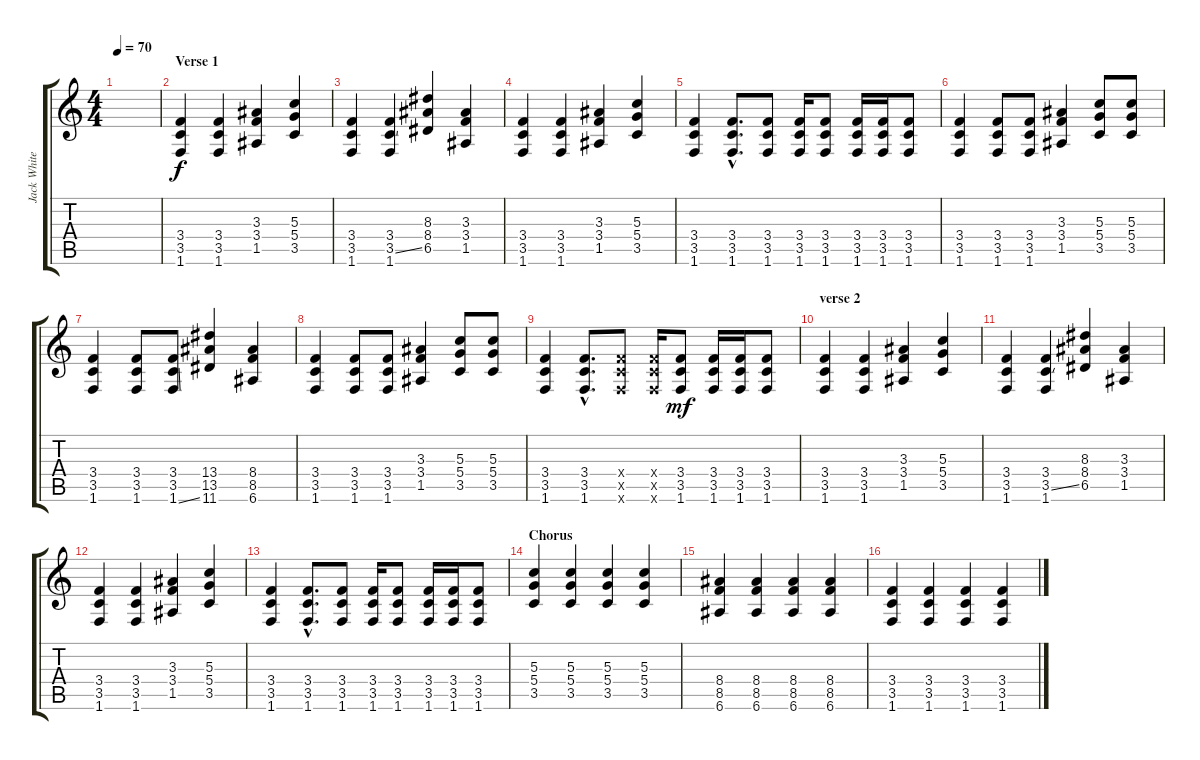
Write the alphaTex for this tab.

\track ("Jack White (Guitar)" "Jack White") {instrument acousticguitarnylon}
\staff {score tabs}
\tuning (E4 B3 G3 D3 A2 E2) {hide}
\ts (4 4)
\tempo 70
\clef g2
\ks c
|
\section ("" "Verse 1")
(3.4 3.5 1.6).4 (3.4 3.5 1.6).4 (3.3 3.4 1.5).4 (5.3 5.4 3.5).4 |
(3.4 3.5 1.6).4 (3.4 3.5{ss} 1.6).4 (8.3 8.4 6.5).4 (3.3 3.4 1.5).4 |
(3.4 3.5 1.6).4 (3.4 3.5 1.6).4 (3.3 3.4 1.5).4 (5.3 5.4 3.5).4 |
(3.4 3.5 1.6).4 (3.4{hac} 3.5{hac} 1.6{hac}).8{d} (3.4 3.5 1.6).8 (3.4 3.5 1.6).16 (3.4 3.5 1.6).8 (3.4 3.5 1.6).16 (3.4 3.5 1.6).16 (3.4 3.5 1.6).8 |
(3.4 3.5 1.6).4 (3.4 3.5 1.6).8 (3.4 3.5 1.6).8 (3.3 3.4 1.5).4 (5.3 5.4 3.5).8 (5.3 5.4 3.5).8 |
(3.4 3.5 1.6).4 (3.4 3.5 1.6).8 (3.4 3.5 1.6{ss}).8 (13.4 13.5 11.6).4 (8.4 8.5 6.6).4 |
(3.4 3.5 1.6).4 (3.4 3.5 1.6).8 (3.4 3.5 1.6).8 (3.3 3.4 1.5).4 (5.3 5.4 3.5).8 (5.3 5.4 3.5).8 |
(3.4 3.5 1.6).4 (3.4{hac} 3.5{hac} 1.6{hac}).8{d} (3.4{x} 3.5{x} 1.6{x}).8{dy f} (3.4{x} 3.5{x} 1.6{x}).16 (3.4 3.5 1.6).8{dy mf} (3.4 3.5 1.6).16 (3.4 3.5 1.6).16 (3.4 3.5 1.6).8 |
\section ("" "verse 2")
(3.4 3.5 1.6).4 (3.4 3.5 1.6).4 (3.3 3.4 1.5).4 (5.3 5.4 3.5).4 |
(3.4 3.5 1.6).4 (3.4 3.5{ss} 1.6).4 (8.3 8.4 6.5).4 (3.3 3.4 1.5).4 |
(3.4 3.5 1.6).4 (3.4 3.5 1.6).4 (3.3 3.4 1.5).4 (5.3 5.4 3.5).4 |
(3.4 3.5 1.6).4 (3.4{hac} 3.5{hac} 1.6{hac}).8{d} (3.4 3.5 1.6).8 (3.4 3.5 1.6).16 (3.4 3.5 1.6).8 (3.4 3.5 1.6).16 (3.4 3.5 1.6).16 (3.4 3.5 1.6).8 |
\section ("" "Chorus")
(5.3 5.4 3.5).4 (5.3 5.4 3.5).4 (5.3 5.4 3.5).4 (5.3 5.4 3.5).4 |
(8.4 8.5 6.6).4 (8.4 8.5 6.6).4 (8.4 8.5 6.6).4 (8.4 8.5 6.6).4 |
(3.4 3.5 1.6).4 (3.4 3.5 1.6).4 (3.4 3.5 1.6).4 (3.4 3.5 1.6).4
